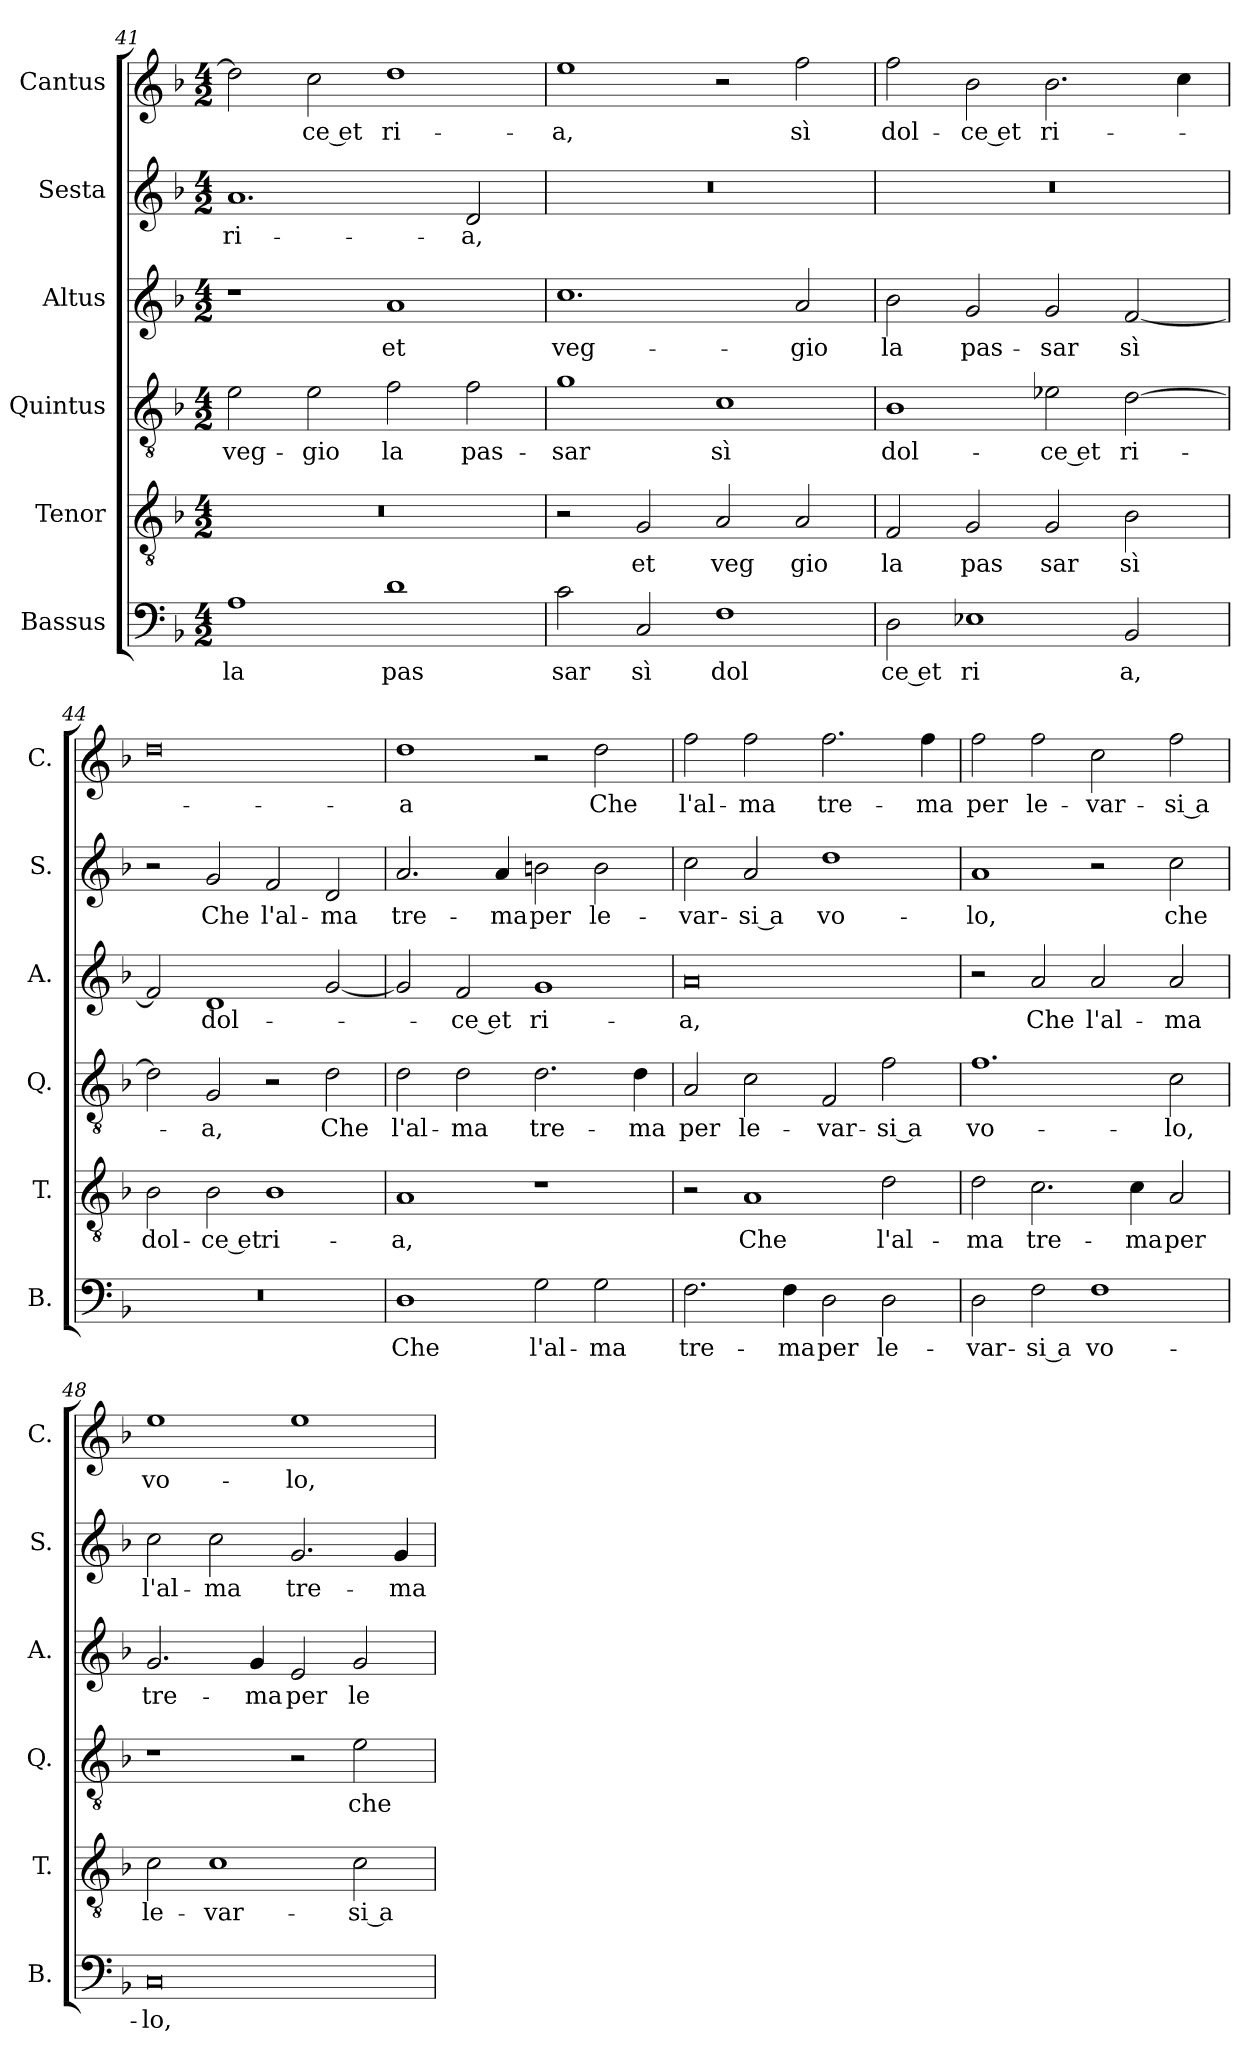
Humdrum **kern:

**kern	**text	**kern	**text	**kern	**text	**kern	**text	**kern	**text	**kern	**text
*part6	*part6	*part5	*part5	*part4	*part4	*part3	*part3	*part2	*part2	*part1	*part1
*staff6	*staff6	*staff5	*staff5	*staff4	*staff4	*staff3	*staff3	*staff2	*staff2	*staff1	*staff1
*I"Bassus	*	*I"Tenor	*	*I"Quintus	*	*I"Altus	*	*I"Sesta	*	*I"Cantus	*
*I'B.	*	*I'T.	*	*I'Q.	*	*I'A.	*	*I'S.	*	*I'C.	*
*clefF4	*	*clefGv2	*	*clefGv2	*	*clefG2	*	*clefG2	*	*clefG2	*
*k[b-]	*	*k[b-]	*	*k[b-]	*	*k[b-]	*	*k[b-]	*	*k[b-]	*
*M4/2	*	*M4/2	*	*M4/2	*	*M4/2	*	*M4/2	*	*M4/2	*
=41	=41	=41	=41	=41	=41	=41	=41	=41	=41	=41	=41
!	!LO:LY:b	!	!	!	!LO:LY:b	!	!	!	!LO:LY:b	!	!
1A	la	0r	.	2e\	veg-	1r	.	1.a	ri-	2dd\]	.
!	!	!	!	!	!LO:LY:b	!	!	!	!	!	!LO:LY:b
.	.	.	.	2e\	-gio	.	.	.	.	2cc\	-ce et
!	!LO:LY:b	!	!	!	!LO:LY:b	!	!LO:LY:b	!	!	!	!LO:LY:b
1d	pas	.	.	2f\	la	1a	et	.	.	1dd	ri-
!	!	!	!	!	!LO:LY:b	!	!	!	!LO:LY:b	!	!
.	.	.	.	2f\	pas-	.	.	2d/	-a,	.	.
=42	=42	=42	=42	=42	=42	=42	=42	=42	=42	=42	=42
!	!LO:LY:b	!	!	!	!LO:LY:b	!	!LO:LY:b	!	!	!	!LO:LY:b
2c\	sar	2r	.	1g	-sar	1.cc	veg-	0r	.	1ee	-a,
!	!LO:LY:b	!	!LO:LY:b	!	!	!	!	!	!	!	!
2C/	sì	2G/	et	.	.	.	.	.	.	.	.
!	!LO:LY:b	!	!LO:LY:b	!	!LO:LY:b	!	!	!	!	!	!
1F	dol	2A/	veg	1c	sì	.	.	.	.	2r	.
!	!	!	!LO:LY:b	!	!	!	!LO:LY:b	!	!	!	!LO:LY:b
.	.	2A/	gio	.	.	2a/	-gio	.	.	2ff\	sì
=43	=43	=43	=43	=43	=43	=43	=43	=43	=43	=43	=43
!	!LO:LY:b	!	!LO:LY:b	!	!LO:LY:b	!	!LO:LY:b	!	!	!	!LO:LY:b
2D\	ce et	2F/	la	1B-	dol-	2b-\	la	0r	.	2ff\	dol-
!	!LO:LY:b	!	!LO:LY:b	!	!	!	!LO:LY:b	!	!	!	!LO:LY:b
1E-X	ri	2G/	pas	.	.	2g/	pas-	.	.	2b-\	-ce et
!	!	!	!LO:LY:b	!	!LO:LY:b	!	!LO:LY:b	!	!	!	!LO:LY:b
.	.	2G/	sar	2e-X\	-ce et	2g/	-sar	.	.	2.b-\	ri-
!	!LO:LY:b	!	!LO:LY:b	!	!LO:LY:b	!	!LO:LY:b	!	!	!	!
2BB-/	a,	2B-\	sì	[2d\	ri-	[2f/	sì	.	.	.	.
.	.	.	.	.	.	.	.	.	.	4cc\	.
!!LO:LB:g=z
=44	=44	=44	=44	=44	=44	=44	=44	=44	=44	=44	=44
!	!	!	!LO:LY:b	!	!	!	!	!	!	!	!
0r	.	2B-\	dol-	2d\]	.	2f/]	.	2r	.	0dd	.
!	!	!	!LO:LY:b	!	!LO:LY:b	!	!LO:LY:b	!	!LO:LY:b	!	!
.	.	2B-\	-ce et	2G/	-a,	1d	dol-	2g/	Che	.	.
!	!	!	!LO:LY:b	!	!	!	!	!	!LO:LY:b	!	!
.	.	1B-	ri-	2r	.	.	.	2f/	l'al-	.	.
!	!	!	!	!	!LO:LY:b	!	!	!	!LO:LY:b	!	!
.	.	.	.	2d\	Che	[2g/	.	2d/	-ma	.	.
=45	=45	=45	=45	=45	=45	=45	=45	=45	=45	=45	=45
!	!LO:LY:b	!	!LO:LY:b	!	!LO:LY:b	!	!	!	!LO:LY:b	!	!LO:LY:b
1D	Che	1A	-a,	2d\	l'al-	2g/]	.	2.a/	tre-	1dd	-a
!	!	!	!	!	!LO:LY:b	!	!LO:LY:b	!	!	!	!
.	.	.	.	2d\	-ma	2f/	-ce et	.	.	.	.
!	!	!	!	!	!	!	!	!	!LO:LY:b	!	!
.	.	.	.	.	.	.	.	4a/	-ma	.	.
!	!LO:LY:b	!	!	!	!LO:LY:b	!	!LO:LY:b	!	!LO:LY:b	!	!
2G\	l'al-	1r	.	2.d\	tre-	1g	ri-	2bn\	per	2r	.
!	!LO:LY:b	!	!	!	!	!	!	!	!LO:LY:b	!	!LO:LY:b
2G\	-ma	.	.	.	.	.	.	2b\	le-	2dd\	Che
!	!	!	!	!	!LO:LY:b	!	!	!	!	!	!
.	.	.	.	4d\	-ma	.	.	.	.	.	.
=46	=46	=46	=46	=46	=46	=46	=46	=46	=46	=46	=46
!	!LO:LY:b	!	!	!	!LO:LY:b	!	!LO:LY:b	!	!LO:LY:b	!	!LO:LY:b
2.F\	tre-	2r	.	2A/	per	0a	-a,	2cc\	-var-	2ff\	l'al-
!	!	!	!LO:LY:b	!	!LO:LY:b	!	!	!	!LO:LY:b	!	!LO:LY:b
.	.	1A	Che	2c\	le-	.	.	2a/	-si a	2ff\	-ma
!	!LO:LY:b	!	!	!	!	!	!	!	!	!	!
4F\	-ma	.	.	.	.	.	.	.	.	.	.
!	!LO:LY:b	!	!	!	!LO:LY:b	!	!	!	!LO:LY:b	!	!LO:LY:b
2D\	per	.	.	2F/	-var-	.	.	1dd	vo-	2.ff\	tre-
!	!LO:LY:b	!	!LO:LY:b	!	!LO:LY:b	!	!	!	!	!	!
2D\	le-	2d\	l'al-	2f\	-si a	.	.	.	.	.	.
!	!	!	!	!	!	!	!	!	!	!	!LO:LY:b
.	.	.	.	.	.	.	.	.	.	4ff\	-ma
=47	=47	=47	=47	=47	=47	=47	=47	=47	=47	=47	=47
!	!LO:LY:b	!	!LO:LY:b	!	!LO:LY:b	!	!	!	!LO:LY:b	!	!LO:LY:b
2D\	-var-	2d\	-ma	1.f	vo-	2r	.	1a	-lo,	2ff\	per
!	!LO:LY:b	!	!LO:LY:b	!	!	!	!LO:LY:b	!	!	!	!LO:LY:b
2F\	-si a	2.c\	tre-	.	.	2a/	Che	.	.	2ff\	le-
!	!LO:LY:b	!	!	!	!	!	!LO:LY:b	!	!	!	!LO:LY:b
1F	vo-	.	.	.	.	2a/	l'al-	2r	.	2cc\	-var-
!	!	!	!LO:LY:b	!	!	!	!	!	!	!	!
.	.	4c\	-ma	.	.	.	.	.	.	.	.
!	!	!	!LO:LY:b	!	!LO:LY:b	!	!LO:LY:b	!	!LO:LY:b	!	!LO:LY:b
.	.	2A/	per	2c\	-lo,	2a/	-ma	2cc\	che	2ff\	-si a
=48	=48	=48	=48	=48	=48	=48	=48	=48	=48	=48	=48
!	!LO:LY:b	!	!LO:LY:b	!	!	!	!LO:LY:b	!	!LO:LY:b	!	!LO:LY:b
0C	-lo,	2c\	le-	1r	.	2.g/	tre-	2cc\	l'al-	1ee	vo-
!	!	!	!LO:LY:b	!	!	!	!	!	!LO:LY:b	!	!
.	.	1c	-var-	.	.	.	.	2cc\	-ma	.	.
!	!	!	!	!	!	!	!LO:LY:b	!	!	!	!
.	.	.	.	.	.	4g/	-ma	.	.	.	.
!	!	!	!	!	!	!	!LO:LY:b	!	!LO:LY:b	!	!LO:LY:b
.	.	.	.	2r	.	2e/	per	2.g/	tre-	1ee	-lo,
!	!	!	!LO:LY:b	!	!LO:LY:b	!	!LO:LY:b	!	!	!	!
.	.	2c\	-si a	2e\	che	2g/	le-	.	.	.	.
!	!	!	!	!	!	!	!	!	!LO:LY:b	!	!
.	.	.	.	.	.	.	.	4g/	-ma	.	.
=	=	=	=	=	=	=	=	=	=	=	=
*-	*-	*-	*-	*-	*-	*-	*-	*-	*-	*-	*-
